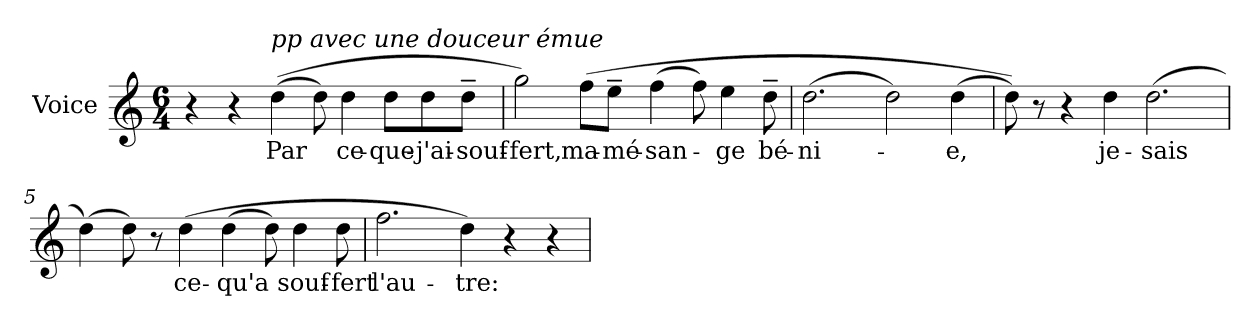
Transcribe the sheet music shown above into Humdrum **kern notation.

**kern	**text
*part1	*part1
*staff1	*staff1
*I"Voice	*
*clefG2	*
*k[]	*
*M6/4	*
=1	=1
4r	.
4r	.
!LO:TX:a:i:t=pp avec une douceur émue	!
(>(>4dd\	Par
8dd\)	.
4dd\	-ce-
8dd\L	-que-
8dd\	-j'ai-
8dd~\J	souf-
=2	=2
2gg\)	-fert,
(>8ff\L	-ma-
8ee~\J	mé-
(>4ff\	-san-
8ff\)	.
4ee\	-ge
8dd~\	bé-
!!LO:LB:g=z
=3	=3
(>2.dd\	-ni-
2dd\)	.
(>4dd\	e,
=4	=4
8dd\))	.
8r	.
4r	.
4dd\	-je-
(>2.dd\	sais
=5	=5
(>4dd\)	.
8dd\)	.
8r	.
(>4dd\	-ce-
(>4dd\	qu'a
8dd\)	.
4dd\	souf-
8dd\	-fert
=6	=6
2.ff\	l'au-
4dd\)	-tre:
4r	.
4r	.
=	=
*-	*-
